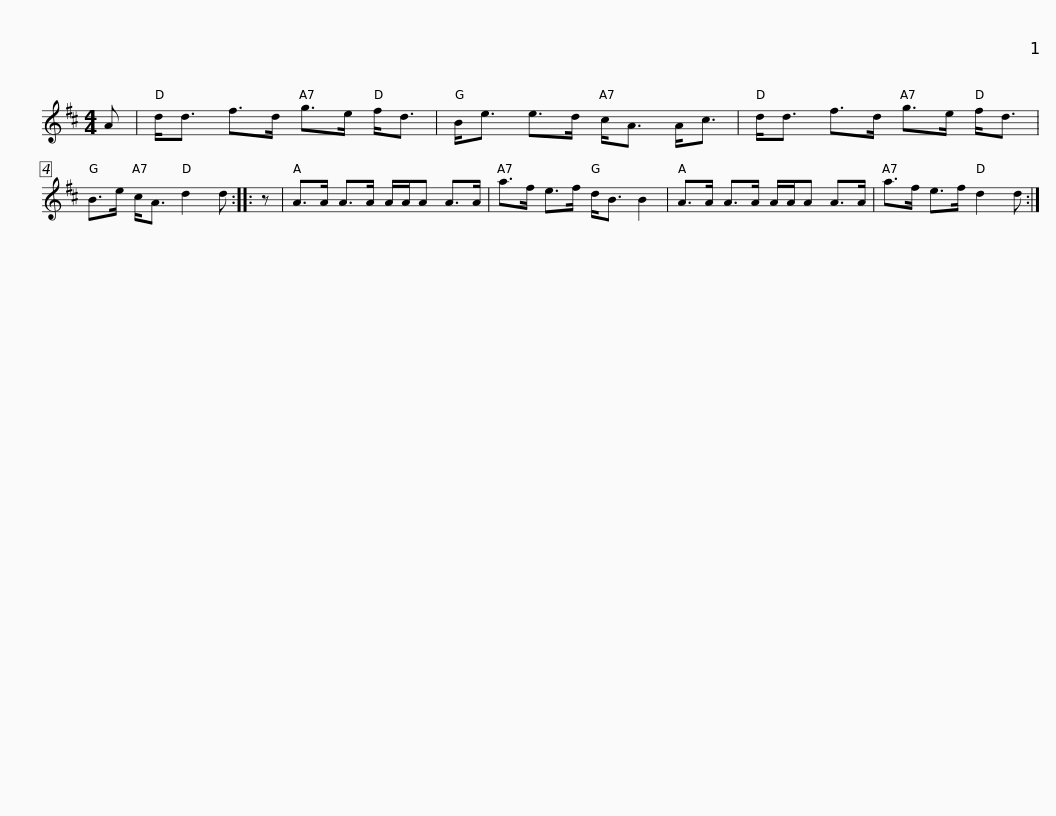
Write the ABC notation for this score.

X:1
L:1/8
M:4/4
I:linebreak $
K:D
V:1 treble
V:1
 A | d<d f>d g>e f<d | B<e e>d c<A A<c | d<d f>d g>e f<d | B>e c<A d2 d :: %5
 z |$ A>A A>A A/A/A A>A | a>f e>f d<B B2 | A>A A>A A/A/A A>A | a>f e>f d2 d :| %10
